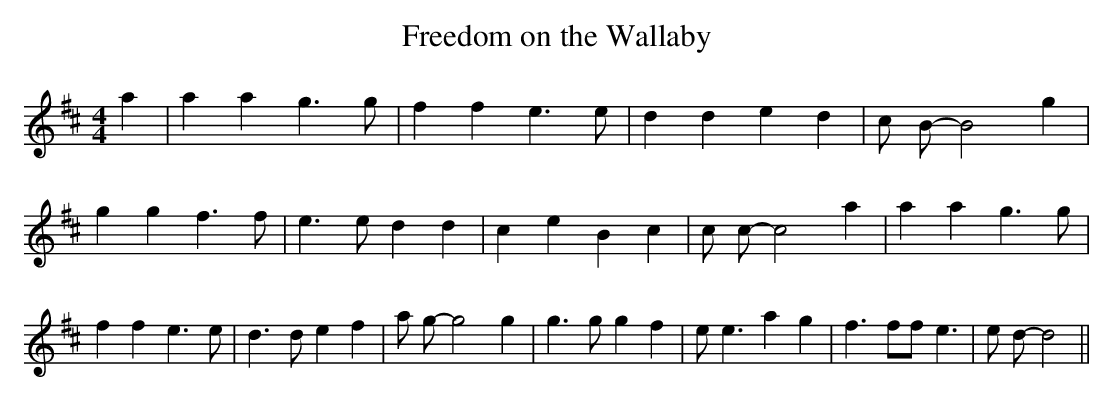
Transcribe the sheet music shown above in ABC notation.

X:1
T:Freedom on the Wallaby
M:4/4
L:1/4
K:D
 a| a a- g3/2 g/2| f f e3/2 e/2| d d e d| c/2 B/2- B2 g| g g f3/2 f/2|\
 e3/2 e/2 d d| c e B c| c/2 c/2- c2 a| a a g3/2 g/2| f f e3/2 e/2|\
 d3/2 d/2 e f| a/2 g/2- g2 g| g3/2 g/2 g f| e/2 e3/2 a g| f3/2 f/2f/2 e3/2|\
 e/2 d/2- d2||
